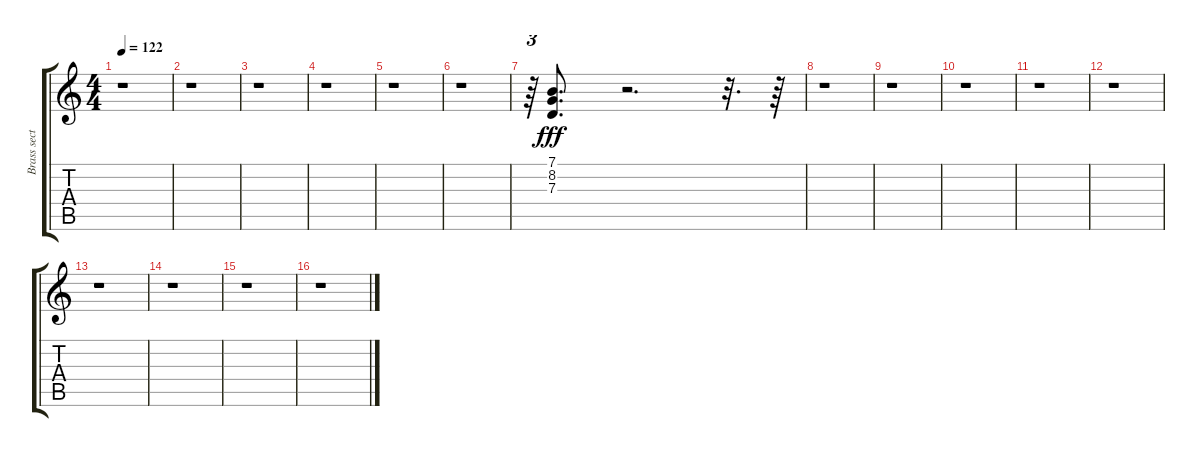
\track ("Brass section" "Brass sect") {instrument synthbrass1}
\staff {score tabs}
\tuning (E4 B3 G3 D3 A2 E2) {hide}
\ts (4 4)
\tempo 122
\clef g2
\ks c
r.1{dy f} |
r.1 |
r.1 |
r.1 |
r.1 |
r.1 |
r.64{tu (3 2)} (7.1 8.2 7.3).8{d dy fff} r.2{d} r.32{d} r.64 |
r.1 |
r.1 |
r.1 |
r.1 |
r.1 |
r.1 |
r.1 |
r.1 |
r.1
